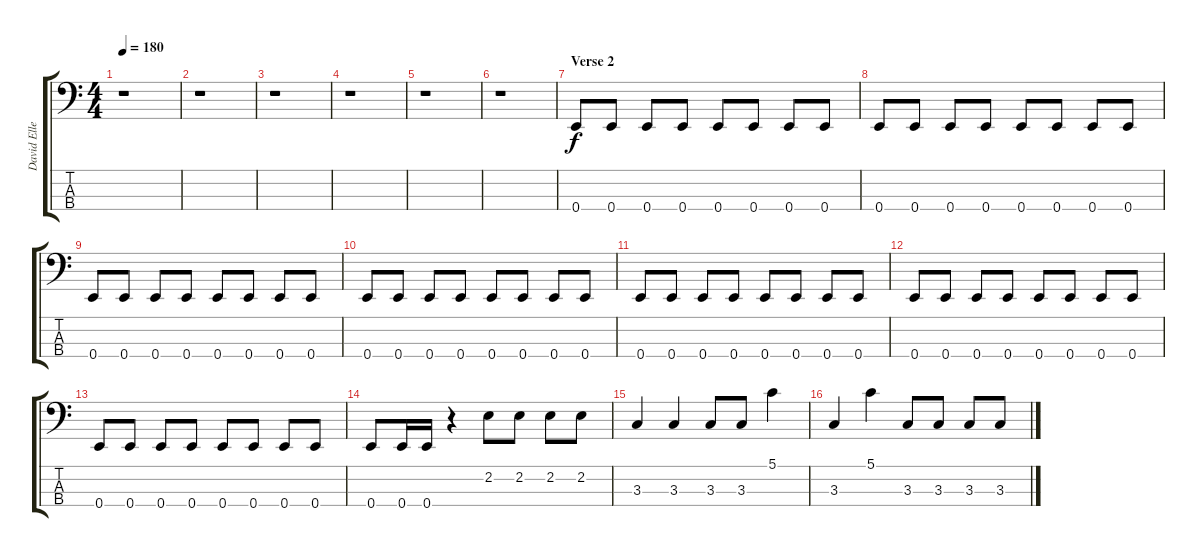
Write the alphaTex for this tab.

\track ("David Ellefson" "David Elle") {instrument electricbasspick}
\staff {score tabs}
\tuning (G2 D2 A1 E1) {hide}
\ts (4 4)
\tempo 180
\clef f4
\ks c
r.1{dy f} |
r.1 |
r.1 |
r.1 |
r.1 |
r.1 |
\section ("" "Verse 2")
0.4.8 0.4.8 0.4.8 0.4.8 0.4.8 0.4.8 0.4.8 0.4.8 |
0.4.8 0.4.8 0.4.8 0.4.8 0.4.8 0.4.8 0.4.8 0.4.8 |
0.4.8 0.4.8 0.4.8 0.4.8 0.4.8 0.4.8 0.4.8 0.4.8 |
0.4.8 0.4.8 0.4.8 0.4.8 0.4.8 0.4.8 0.4.8 0.4.8 |
0.4.8 0.4.8 0.4.8 0.4.8 0.4.8 0.4.8 0.4.8 0.4.8 |
0.4.8 0.4.8 0.4.8 0.4.8 0.4.8 0.4.8 0.4.8 0.4.8 |
0.4.8 0.4.8 0.4.8 0.4.8 0.4.8 0.4.8 0.4.8 0.4.8 |
0.4.8 0.4.16 0.4.16 r.4 2.2.8 2.2.8 2.2.8 2.2.8 |
3.3.4 3.3.4 3.3.8 3.3.8 5.1.4 |
3.3.4 5.1.4 3.3.8 3.3.8 3.3.8 3.3.8
